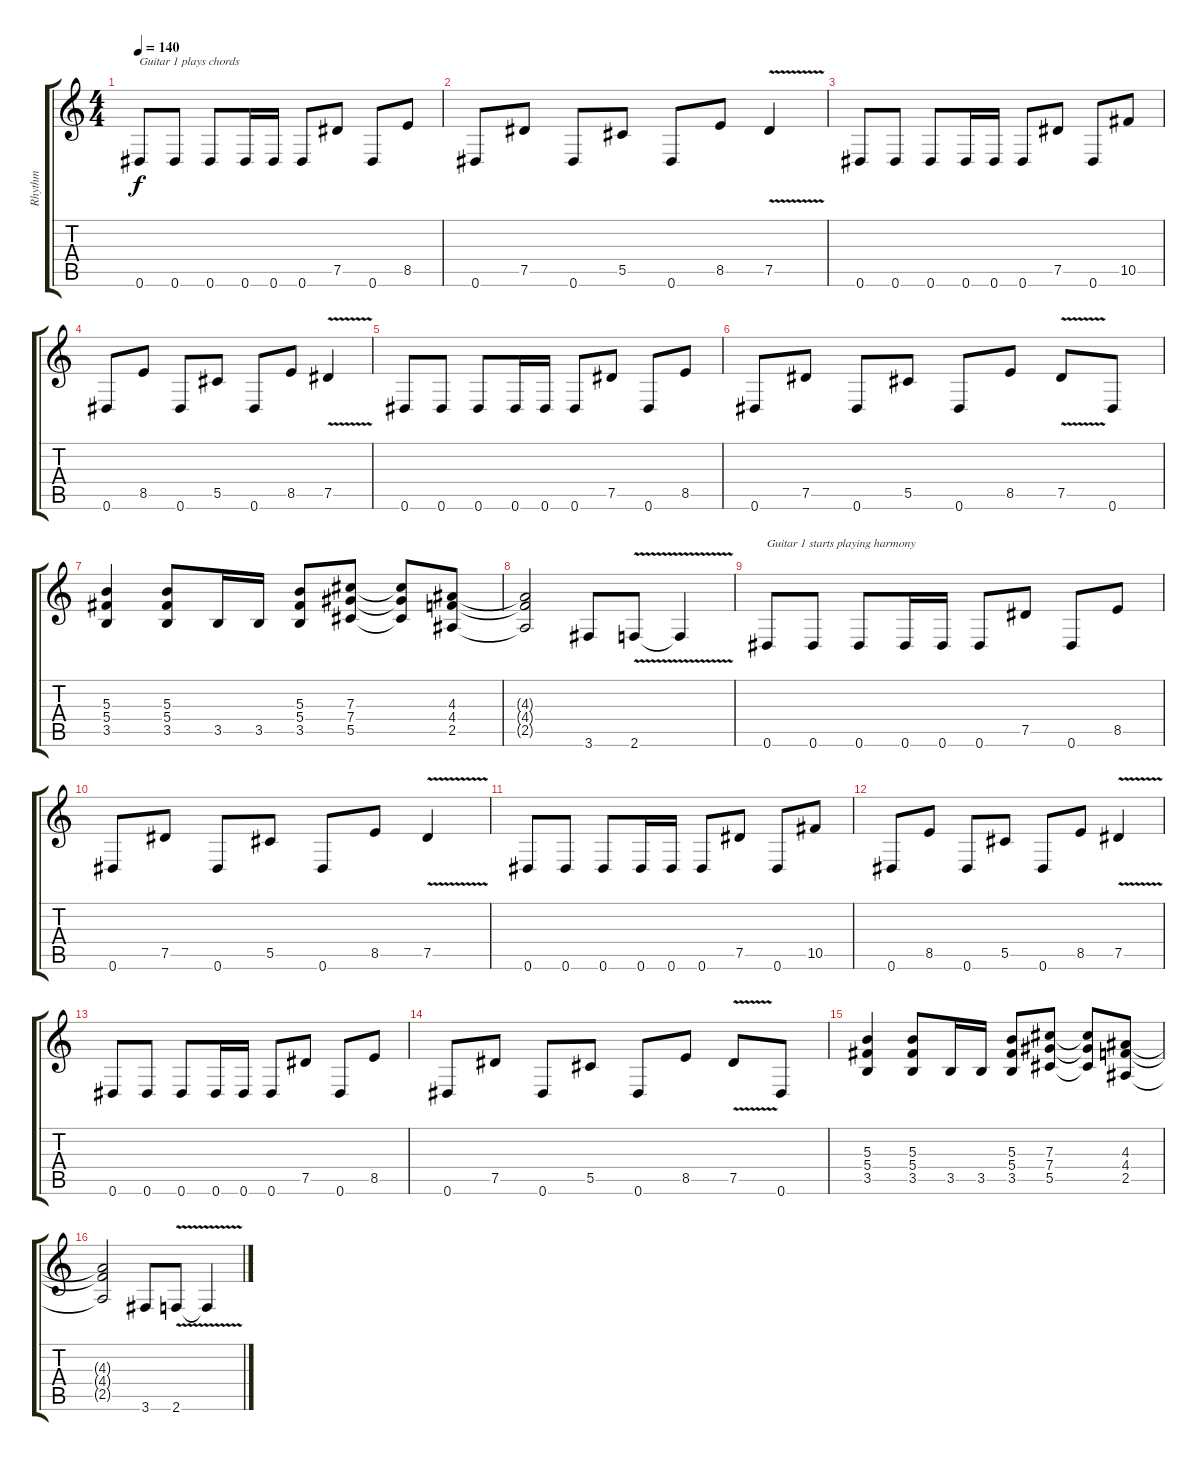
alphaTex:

\track ("Rhythm" "Rhythm") {instrument distortionguitar}
\staff {score tabs}
\tuning (Eb4 Bb3 Gb3 Db3 Ab2 Eb2) {hide}
\ts (4 4)
\tempo 140
\clef g2
\ks c
0.6.8{txt "Guitar 1 plays chords" dy f instrument distortionguitar} 0.6.8 0.6.8 0.6.16 0.6.16 0.6.8 7.5.8 0.6.8 8.5.8 |
0.6.8 7.5.8 0.6.8 5.5.8 0.6.8 8.5.8 7.5{v}.4 |
0.6.8 0.6.8 0.6.8 0.6.16 0.6.16 0.6.8 7.5.8 0.6.8 10.5.8 |
0.6.8 8.5.8 0.6.8 5.5.8 0.6.8 8.5.8 7.5{v}.4 |
0.6.8 0.6.8 0.6.8 0.6.16 0.6.16 0.6.8 7.5.8 0.6.8 8.5.8 |
0.6.8 7.5.8 0.6.8 5.5.8 0.6.8 8.5.8 7.5{v}.8 0.6.8 |
(5.3 5.4 3.5).4 (5.3 5.4 3.5).8 3.5.16 3.5.16 (5.3 5.4 3.5).8 (7.3 7.4 5.5).8 (7.3{t} 7.4{t} 5.5{t}).8 (4.3 4.4 2.5).8 |
(4.3{t} 4.4{t} 2.5{t}).2 3.6.8 2.6{v}.8 2.6{t}.4 |
0.6.8{txt "Guitar 1 starts playing harmony"} 0.6.8 0.6.8 0.6.16 0.6.16 0.6.8 7.5.8 0.6.8 8.5.8 |
0.6.8 7.5.8 0.6.8 5.5.8 0.6.8 8.5.8 7.5{v}.4 |
0.6.8 0.6.8 0.6.8 0.6.16 0.6.16 0.6.8 7.5.8 0.6.8 10.5.8 |
0.6.8 8.5.8 0.6.8 5.5.8 0.6.8 8.5.8 7.5{v}.4 |
0.6.8 0.6.8 0.6.8 0.6.16 0.6.16 0.6.8 7.5.8 0.6.8 8.5.8 |
0.6.8 7.5.8 0.6.8 5.5.8 0.6.8 8.5.8 7.5{v}.8 0.6.8 |
(5.3 5.4 3.5).4 (5.3 5.4 3.5).8 3.5.16 3.5.16 (5.3 5.4 3.5).8 (7.3 7.4 5.5).8 (7.3{t} 7.4{t} 5.5{t}).8 (4.3 4.4 2.5).8 |
(4.3{t} 4.4{t} 2.5{t}).2 3.6.8 2.6{v}.8 2.6{t}.4
